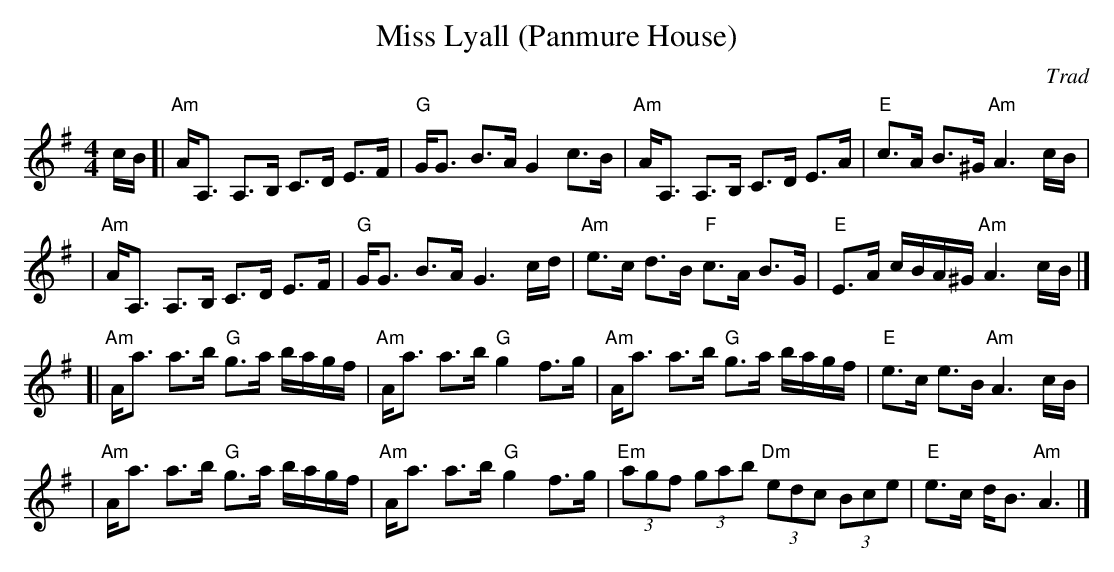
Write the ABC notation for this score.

X:1
T: Miss Lyall (Panmure House)
C: Trad
L: 1/8
M: 4/4
K: G
c/B/ \
[| "Am"A<A, A,>B, C>D E>F | "G"G<G B>A G2 c>B | "Am"A<A, A,>B, C>D E>A | "E"c>A B>^G "Am"A3 c/B/ |
|  "Am"A<A, A,>B, C>D E>F | "G"G<G B>A G3 c/d/ | "Am"e>c d>B "F"c>A B>G | "E"E>A c/B/A/^G/ "Am"A3 c/B/ |]
[| "Am"A<a a>b "G"g>a b/a/g/f/ | "Am"A<a a>b "G"g2 f>g | "Am"A<a a>b "G"g>a b/a/g/f/ | "E"e>c e>B "Am"A3 c/B/ |
|  "Am"A<a a>b "G"g>a b/a/g/f/ | "Am"A<a a>b "G"g2 f>g | "Em"(3agf (3gab "Dm"(3edc (3Bce | "E"e>c d<B "Am"A3 |]
